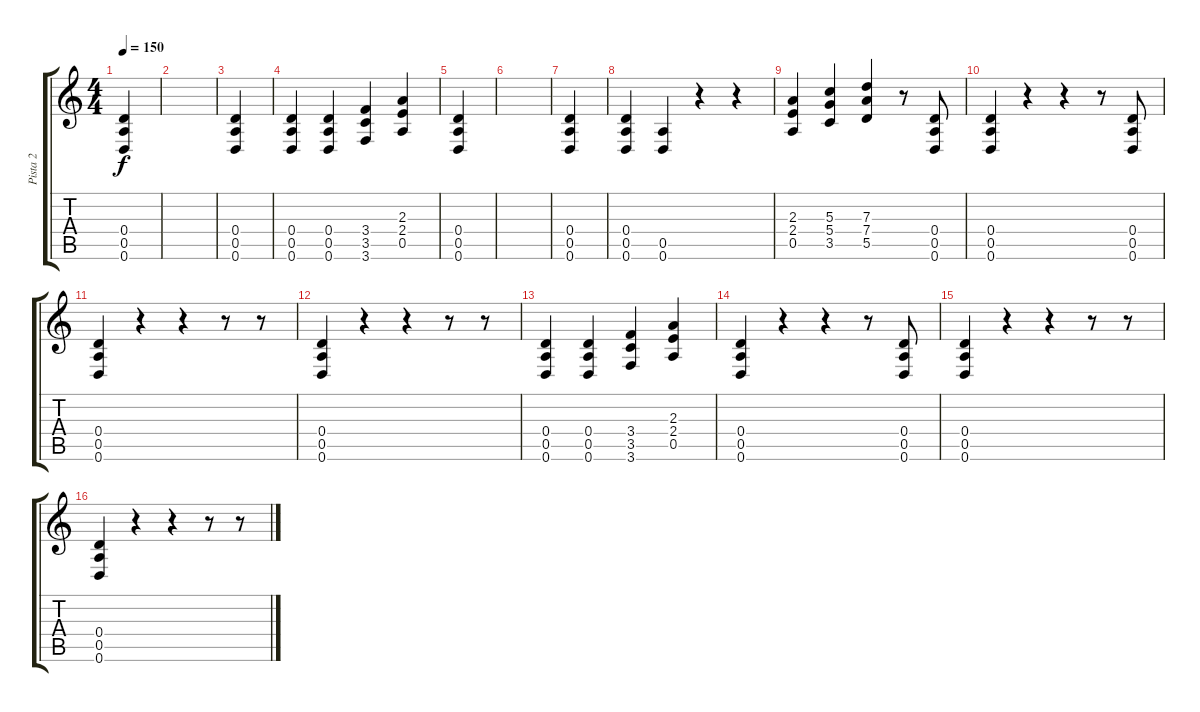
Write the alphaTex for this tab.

\track ("Pista 2" "Pista 2") {instrument distortionguitar}
\staff {score tabs}
\tuning (E4 B3 G3 D3 A2 D2) {hide}
\ts (4 4)
\tempo 150
\clef g2
\ks c
(0.4 0.5 0.6).4{dy f} |
|
(0.4 0.5 0.6).4 |
(0.4 0.5 0.6).4 (0.4 0.5 0.6).4 (3.4 3.5 3.6).4 (2.3 2.4 0.5).4 |
(0.4 0.5 0.6).4 |
|
(0.4 0.5 0.6).4 |
(0.4 0.5 0.6).4 (0.5 0.6).4 r.4 r.4 |
(2.3 2.4 0.5).4 (5.3 5.4 3.5).4 (7.3 7.4 5.5).4 r.8 (0.4 0.5 0.6).8 |
(0.4 0.5 0.6).4 r.4 r.4 r.8 (0.4 0.5 0.6).8 |
(0.4 0.5 0.6).4 r.4 r.4 r.8 r.8 |
(0.4 0.5 0.6).4 r.4 r.4 r.8 r.8 |
(0.4 0.5 0.6).4 (0.4 0.5 0.6).4 (3.4 3.5 3.6).4 (2.3 2.4 0.5).4 |
(0.4 0.5 0.6).4 r.4 r.4 r.8 (0.4 0.5 0.6).8 |
(0.4 0.5 0.6).4 r.4 r.4 r.8 r.8 |
(0.4 0.5 0.6).4 r.4 r.4 r.8 r.8
